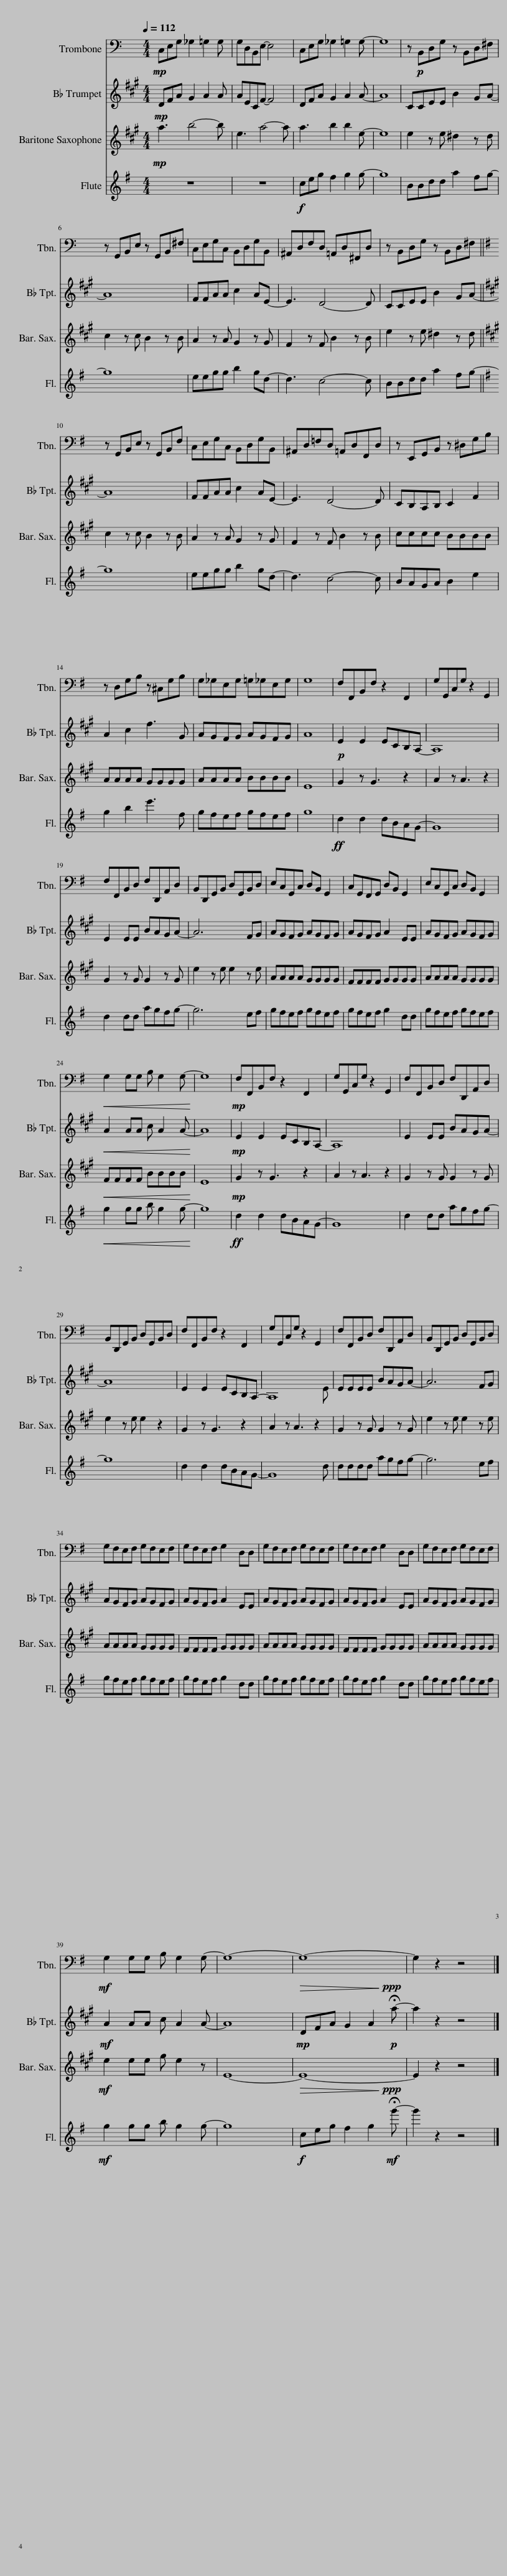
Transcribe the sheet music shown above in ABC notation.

X:1
%%score 1 ( 2 3 ) 4 ( 5 6 )
L:1/8
Q:1/4=112
M:4/4
I:linebreak $
K:C
V:1 bass
V:2 treble transpose=-2
V:3 treble transpose="-2 "
V:4 treble transpose=-21
V:5 treble
V:6 treble
V:1
!mp! C,E,G, _G,2 =G,2 G, | G,D,B,,E,- E,4 | C,E,G, _G,2 =G,2 G,- | G,8 | z!p! B,,D,G, z B,,D,^F, |$ %5
 z G,,B,,E, z G,,B,,^F, | C,E,G,C, B,,D,G,B,, | ^A,,D,F,D, =A,,D,^F,,D, | z B,,D,G, z B,,D,^F, ||$[K:G] z G,,B,,E, z G,,B,,F, | %10
 C,E,G,C, B,,D,G,B,, | ^A,,D,=F,D, =A,,D,F,,D, | z E,,G,,B,, z ^D,G,B, |$ z D,G,B, z ^C,G,B, | G,_G,E,G, =G,_G,E,G, | %15
 G,8 | F,F,,B,,F, z2 F,,2 | G,G,,C,G, z2 G,,2 |$ F,F,,B,,D, F,D,,A,,D, | B,,D,,G,,B,, D,G,,B,,D, | %20
 E,C,G,,C, D,B,, G,,2 | C,G,,F,,G,, D,B,, G,,2 | E,C,G,,C, D,B,, G,,2 |$!<(! G,2 G,G, B, G,2 G,-!<)! | G,8 | %25
!mp! F,F,,B,,F, z2 F,,2 | G,G,,C,G, z2 G,,2 | F,F,,B,,D, F,D,,A,,D, |$ B,,D,,G,,B,, D,G,,B,,D, | F,F,,B,,F, z2 F,,2 | %30
 G,G,,C,G, z2 G,,2 | F,F,,B,,D, F,D,,A,,D, | B,,D,,G,,B,, D,G,,B,,D, |$ G,F,E,F, G,F,E,F, | G,F,E,F, G,2 D,D, | %35
 G,F,E,F, G,F,E,F, | G,F,E,F, G,2 D,D, | G,F,E,F, G,F,E,F, |$!mf! G,2 G,G, B, G,2 G,- | G,8- | %40
!>(! G,8-!>)!!ppp! | G,2 z2 z4 |] %42
V:2
[K:A]!mp! DFA G2 A2 A | AECF- F4 | DFA G2 A2 A- | A8 | CCEE B2 GA- |$ %5
 A8 | FFAA c2 AE- | E3 D4- D | CCEE B2 GA- ||$ A8 | %10
 FFAA c2 AE- | E3 D4- D | CB,A,B, C2 F2 |$ A2 c2 f3 G | AGFG AGFG | %15
 A8 |!p! E2 E2 ECB,A,- | A,8 |$ E2 EE BAGA- | A6 FG | %20
 AGFG AGFG | AGFG A2 EE | AGFG AGFG |$!<(! A2 AA c A2 A-!<)! | A8 | %25
!mp! E2 E2 ECB,A,- | A,8 | E2 EE BAGA- |$ A8 | E2 E2 ECB,A,- | %30
 A,8 | EEEE BAGA- | A6 FG |$ AGFG AGFG | AGFG A2 EE | %35
 AGFG AGFG | AGFG A2 EE | AGFG AGFG |$!mf! A2 AA c A2 A- | A8 | %40
!mp! DFA G2 A2!p! !fermata!a- | a2 z2 z4 |] %42
V:3
[K:A] x8 | x8 | x8 | x8 | x8 |$ %5
 x8 | x8 | x8 | x8 ||$ x8 | %10
 x8 | x8 | x8 |$ x8 | x8 | %15
 x8 | x8 | x8 |$ x8 | x8 | %20
 x8 | x8 | x8 |$ x8 | x8 | %25
 x8 | x8 | x8 |$ x8 | x8 | %30
 x7 E | x8 | x8 |$ x8 | x8 | %35
 x8 | x8 | x8 |$ x8 | x8 | %40
 x8 | x8 |] %42
V:4
[K:A]!mp! a3 b4- b | e3 a4- a | a3 b2 b2 e- | e8 | e2 z e ^d2 z d |$ %5
 c2 z c B2 z B | A2 z A G2 z G | F2 z F B2 z B | e2 z e ^d2 z d ||$ c2 z c B2 z B | %10
 A2 z A G2 z G | F2 z F B2 z B | cccc BBBB |$ AAAA GGGG | AAAA BBBB | %15
 E8 | G2 z G3 z2 | A2 z A3 z2 |$ G2 z G G2 z G | e2 z e e2 z e | %20
 AAAA GGGG | FFFF GGGG | AAAA GGGG |$!<(! FFFF BBBB!<)! | E8 | %25
!mp! G2 z G3 z2 | A2 z A3 z2 | G2 z G G2 z G |$ e2 z e e2 z2 | G2 z G3 z2 | %30
 A2 z A3 z2 | G2 z G G2 z G | e2 z e e2 z e |$ AAAA GGGG | FFFF GGGG | %35
 AAAA GGGG | FFFF GGGG | AAAA GGGG |$!mf! e2 ee g e2 z | E8- | %40
!>(! E8-!>)!!ppp! | E2 z2 z4 |] %42
V:5
[K:G] z8 | z8 |!f! ceg f2 g2 g- | g8 | BBdd a2 fg- |$ %5
 g8 | eegg b2 gd- | d3 c4- c | BBdd a2 fg- ||$ g8 | %10
 eegg b2 gd- | d3 c4- c | BAGA B2 e2 |$ g2 b2 e'3 f | gfef gfef | %15
 g8 |!ff! d2 d2 dBAG- | G8 |$ d2 dd agfg- | g6 ef | %20
 gfef gfef | gfef g2 dd | gfef gfef |$!<(! g2 gg b g2 g-!<)! | g8 | %25
!ff! d2 d2 dBAG- | G8 | d2 dd agfg- |$ g8 | d2 d2 dBAG- | %30
 G8 | dddd agfg- | g6 ef |$ gfef gfef | gfef g2 dd | %35
 gfef gfef | gfef g2 dd | gfef gfef |$!mf! g2 gg b g2 g- | g8 | %40
!f! ceg f2 g2!mf! !fermata!g'- | g'2 z2 z4 |] %42
V:6
[K:G] x8 | x8 | x8 | x8 | x8 |$ %5
 x8 | x8 | x8 | x8 ||$ x8 | %10
 x8 | x8 | x8 |$ x8 | x8 | %15
 x8 | x8 | x8 |$ x8 | x8 | %20
 x8 | x8 | x8 |$ x8 | x8 | %25
 x8 | x8 | x8 |$ x8 | x8 | %30
 x7 d | x8 | x8 |$ x8 | x8 | %35
 x8 | x8 | x8 |$ x8 | x8 | %40
 x8 | x8 |] %42
